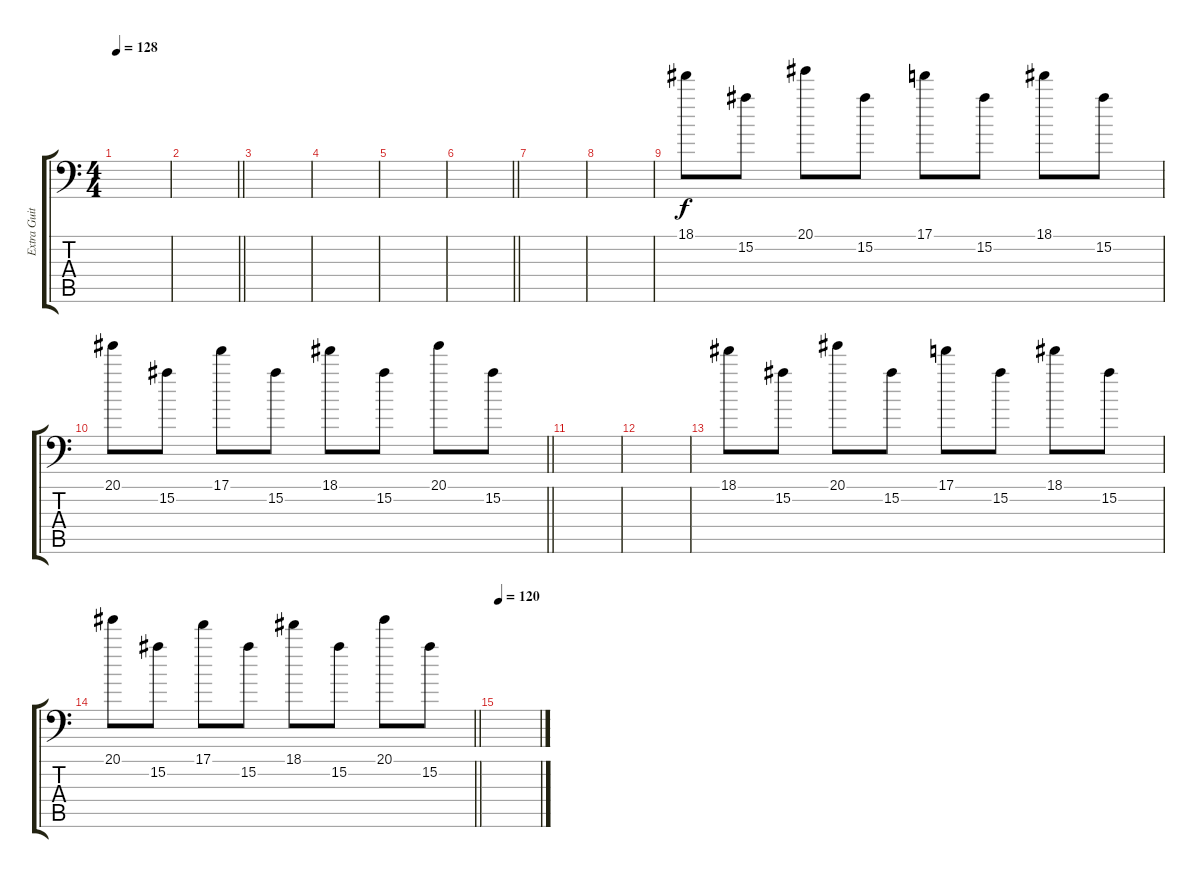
\track ("Extra Guitar 2" "Extra Guit") {instrument overdrivenguitar}
\staff {score tabs}
\tuning (C4 G3 Eb3 Bb2 F2 Bb1) {hide}
\ts (4 4)
\tempo 128
\clef f4
\ks c
|
\barLineRight lightlight
|
|
|
|
\barLineRight lightlight
|
|
|
18.1.8 15.2.8 20.1.8 15.2.8 17.1.8 15.2.8 18.1.8 15.2.8 |
\barLineRight lightlight
20.1.8 15.2.8 17.1.8 15.2.8 18.1.8 15.2.8 20.1.8 15.2.8 |
|
|
18.1.8 15.2.8 20.1.8 15.2.8 17.1.8 15.2.8 18.1.8 15.2.8 |
\barLineRight lightlight
20.1.8 15.2.8 17.1.8 15.2.8 18.1.8 15.2.8 20.1.8 15.2.8 |
\tempo 120
